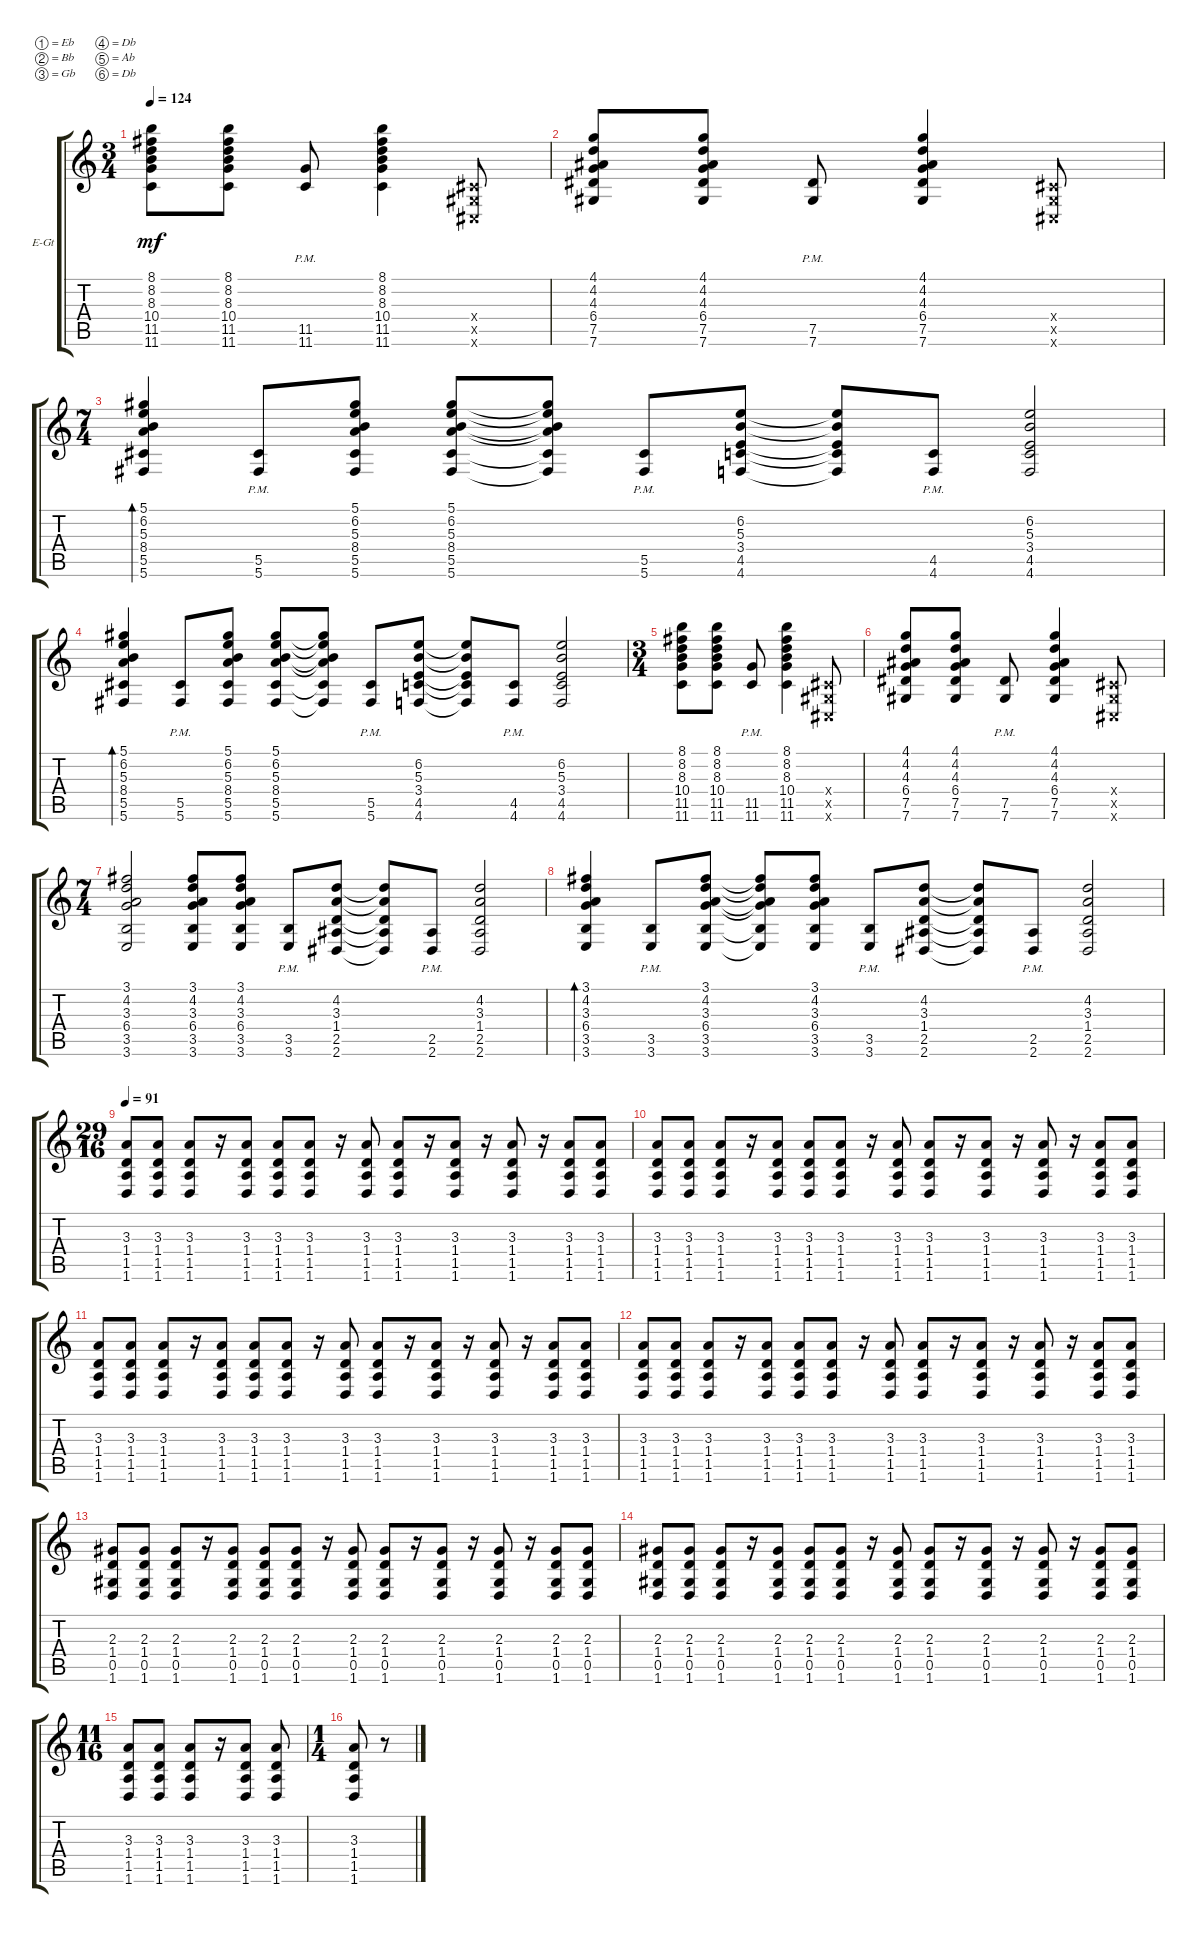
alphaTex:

\defaultSystemsLayout 4
\bracketExtendMode groupsimilarinstruments
\firstSystemTrackNameOrientation horizontal
\otherSystemsTrackNameOrientation horizontal
\track ("Nolly" "E-Gt") {instrument overdrivenguitar}
\staff {score tabs}
\tuning (Eb4 Bb3 Gb3 Db3 Ab2 Db2)
\ts (3 4)
\tempo 124
\clef g2
\ks c
(11.6 11.5 10.4 8.3 8.2 8.1).8{dy mf} (8.1 8.2 8.3 10.4 11.5 11.6).8 (11.6{pm} 11.5{pm}).8 (11.6 11.5 10.4 8.3 8.2 8.1).4 (0.4{x} 0.5{x} 0.6{x}).8 |
(7.6 7.5 6.4 4.3 4.2 4.1).8 (4.1 4.2 4.3 6.4 7.5 7.6).8 (7.6{pm} 7.5{pm}).8 (7.5 7.6 6.4 4.3 4.2 4.1).4 (0.6{x} 0.5{x} 0.4{x}).8 |
\ts (7 4)
(5.6 5.5 8.4 5.3 6.2 5.1).4{bd 30} (5.5{pm} 5.6{pm}).8 (5.6 5.5 8.4 5.3 6.2 5.1).8 (5.1 6.2 5.3 8.4 5.5 5.6).8 (5.6{t} 5.5{t} 8.4{t} 5.3{t} 6.2{t} 5.1{t}).8 (5.5{pm} 5.6{pm}).8 (4.6 4.5 3.4 5.3 6.2).8 (6.2{t} 5.3{t} 3.4{t} 4.5{t} 4.6{t}).8 (4.6{pm} 4.5{pm}).8 (6.2 5.3 3.4 4.5 4.6).2 |
(5.6 5.5 8.4 5.3 6.2 5.1).4{bd 30} (5.5{pm} 5.6{pm}).8 (5.6 5.5 8.4 5.3 6.2 5.1).8 (5.1 6.2 5.3 8.4 5.5 5.6).8 (5.6{t} 5.5{t} 8.4{t} 5.3{t} 6.2{t} 5.1{t}).8 (5.5{pm} 5.6{pm}).8 (4.6 4.5 3.4 5.3 6.2).8 (6.2{t} 5.3{t} 3.4{t} 4.5{t} 4.6{t}).8 (4.6{pm} 4.5{pm}).8 (6.2 5.3 3.4 4.5 4.6).2 |
\ts (3 4)
(11.6 11.5 10.4 8.3 8.2 8.1).8 (8.1 8.2 8.3 10.4 11.5 11.6).8 (11.6{pm} 11.5{pm}).8 (11.6 11.5 10.4 8.3 8.2 8.1).4 (0.4{x} 0.5{x} 0.6{x}).8 |
(7.6 7.5 6.4 4.3 4.2 4.1).8 (4.1 4.2 4.3 6.4 7.5 7.6).8 (7.6{pm} 7.5{pm}).8 (7.5 7.6 6.4 4.3 4.2 4.1).4 (0.6{x} 0.5{x} 0.4{x}).8 |
\ts (7 4)
(3.1 4.2 3.3 6.4 3.5 3.6).2 (3.6 3.5 6.4 3.3 4.2 3.1).8 (3.1 4.2 3.3 6.4 3.5 3.6).8 (3.6{pm} 3.5{pm}).8 (2.6 2.5 1.4 3.3 4.2).8 (4.2{t} 3.3{t} 1.4{t} 2.5{t} 2.6{t}).8 (2.6{pm} 2.5{pm}).8 (2.6 2.5 1.4 3.3 4.2).2 |
(3.6 3.5 6.4 3.3 4.2 3.1).4{bd 30} (3.6{pm} 3.5{pm}).8 (3.6 3.5 6.4 3.3 4.2 3.1).8 (3.1{t} 4.2{t} 3.3{t} 6.4{t} 3.5{t} 3.6{t}).8 (3.6 3.5 6.4 3.3 4.2 3.1).8 (3.6{pm} 3.5{pm}).8 (2.6 2.5 1.4 3.3 4.2).8 (4.2{t} 3.3{t} 1.4{t} 2.5{t} 2.6{t}).8 (2.6{pm} 2.5{pm}).8 (2.6 2.5 1.4 3.3 4.2).2 |
\ts (29 16)
\tempo 91
(1.6 1.5 1.4 3.3).8 (3.3 1.4 1.5 1.6).8 (1.6 1.5 1.4 3.3).8 r.16 (1.6 1.5 1.4 3.3).8 (3.3 1.4 1.5 1.6).8 (1.6 1.5 1.4 3.3).8 r.16 (3.3 1.4 1.5 1.6).8 (1.6 1.5 1.4 3.3).8 r.16 (3.3 1.4 1.6 1.5).8 r.16 (1.5 1.6 1.4 3.3).8 r.16 (3.3 1.4 1.5 1.6).8 (1.6 1.5 1.4 3.3).8 |
(1.6 1.5 1.4 3.3).8 (3.3 1.4 1.5 1.6).8 (1.6 1.5 1.4 3.3).8 r.16 (1.6 1.5 1.4 3.3).8 (3.3 1.4 1.5 1.6).8 (1.6 1.5 1.4 3.3).8 r.16 (3.3 1.4 1.5 1.6).8 (1.6 1.5 1.4 3.3).8 r.16 (3.3 1.4 1.6 1.5).8 r.16 (1.5 1.6 1.4 3.3).8 r.16 (3.3 1.4 1.5 1.6).8 (1.6 1.5 1.4 3.3).8 |
(1.6 1.5 1.4 3.3).8 (3.3 1.4 1.5 1.6).8 (1.6 1.5 1.4 3.3).8 r.16 (1.6 1.5 1.4 3.3).8 (3.3 1.4 1.5 1.6).8 (1.6 1.5 1.4 3.3).8 r.16 (3.3 1.4 1.5 1.6).8 (1.6 1.5 1.4 3.3).8 r.16 (3.3 1.4 1.6 1.5).8 r.16 (1.5 1.6 1.4 3.3).8 r.16 (3.3 1.4 1.5 1.6).8 (1.6 1.5 1.4 3.3).8 |
(1.6 1.5 1.4 3.3).8 (3.3 1.4 1.5 1.6).8 (1.6 1.5 1.4 3.3).8 r.16 (1.6 1.5 1.4 3.3).8 (3.3 1.4 1.5 1.6).8 (1.6 1.5 1.4 3.3).8 r.16 (3.3 1.4 1.5 1.6).8 (1.6 1.5 1.4 3.3).8 r.16 (3.3 1.4 1.6 1.5).8 r.16 (1.5 1.6 1.4 3.3).8 r.16 (3.3 1.4 1.5 1.6).8 (1.6 1.5 1.4 3.3).8 |
(1.6 0.5 1.4 2.3).8 (2.3 1.4 0.5 1.6).8 (1.6 0.5 1.4 2.3).8 r.16 (1.6 0.5 1.4 2.3).8 (2.3 1.4 0.5 1.6).8 (1.6 0.5 1.4 2.3).8 r.16 (2.3 1.4 0.5 1.6).8 (1.6 0.5 1.4 2.3).8 r.16 (2.3 1.4 1.6 0.5).8 r.16 (0.5 1.6 1.4 2.3).8 r.16 (2.3 1.4 0.5 1.6).8 (1.6 0.5 1.4 2.3).8 |
(1.6 0.5 1.4 2.3).8 (2.3 1.4 0.5 1.6).8 (1.6 0.5 1.4 2.3).8 r.16 (1.6 0.5 1.4 2.3).8 (2.3 1.4 0.5 1.6).8 (1.6 0.5 1.4 2.3).8 r.16 (2.3 1.4 0.5 1.6).8 (1.6 0.5 1.4 2.3).8 r.16 (2.3 1.4 1.6 0.5).8 r.16 (0.5 1.6 1.4 2.3).8 r.16 (2.3 1.4 0.5 1.6).8 (1.6 0.5 1.4 2.3).8 |
\ts (11 16)
(1.6 1.5 1.4 3.3).8 (3.3 1.4 1.5 1.6).8 (3.3 1.4 1.5 1.6).8 r.16 (1.6 1.5 1.4 3.3).8 (3.3 1.4 1.5 1.6).8 |
\ts (1 4)
(1.6 1.5 1.4 3.3).8 r.8
